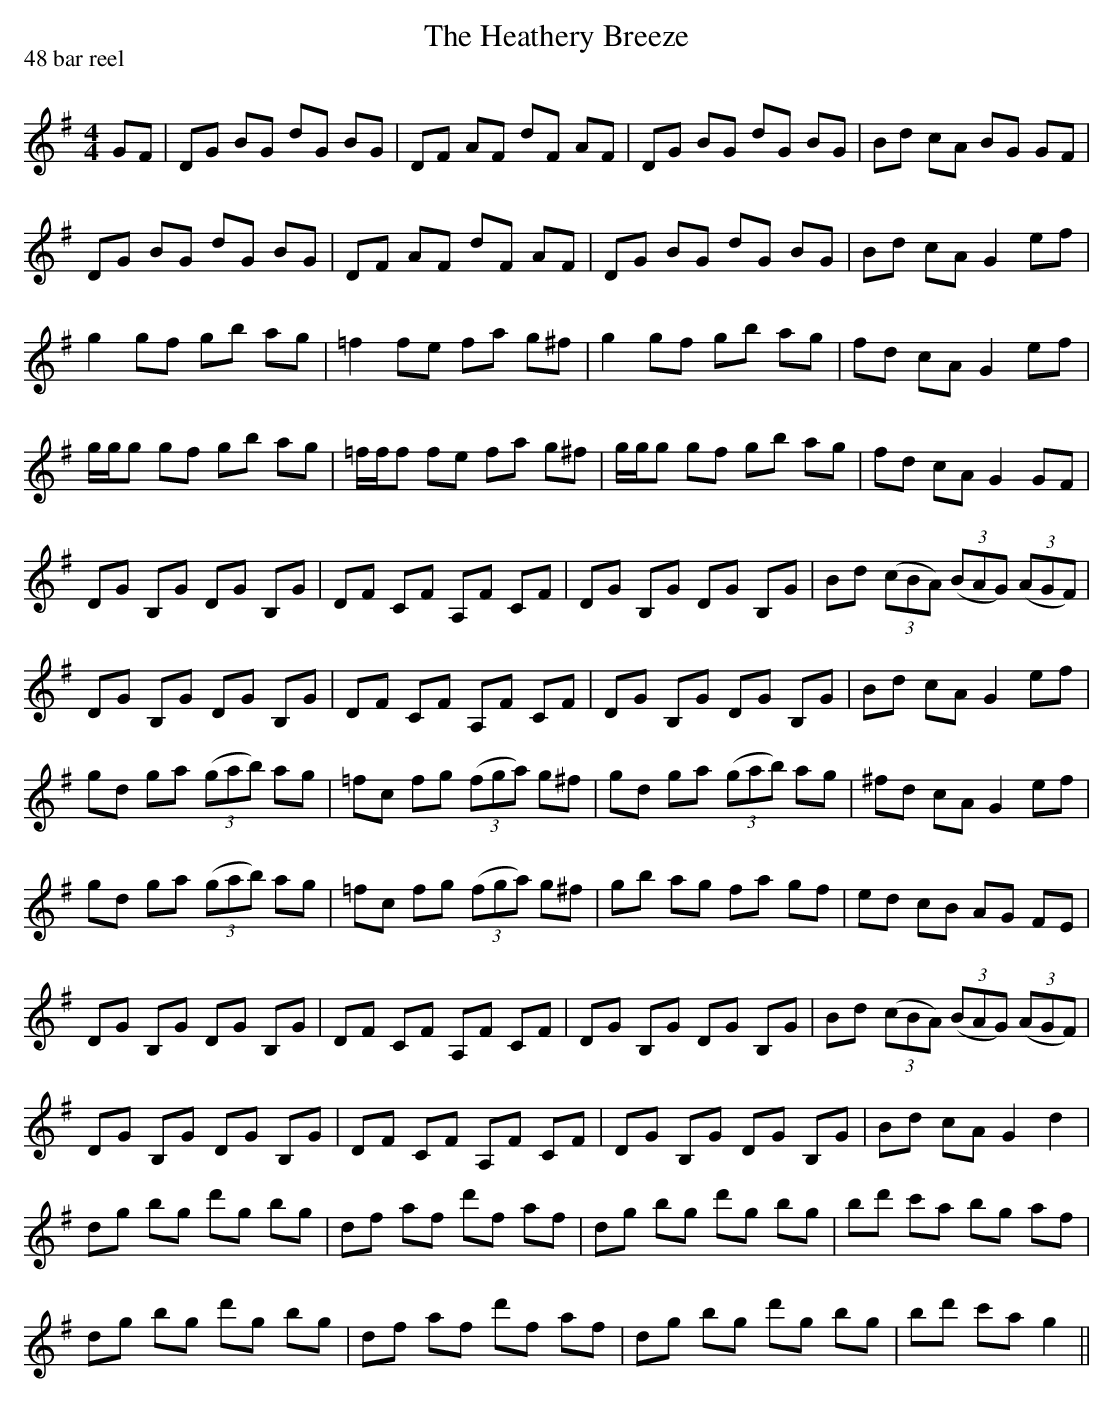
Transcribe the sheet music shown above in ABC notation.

X:1
T: The Heathery Breeze
P:48 bar reel
Q: 232
K:G
M:4/4
L:1/8
GF|DG BG dG BG|DF AF dF AF|DG BG dG BG|Bd cA BG GF|
DG BG dG BG|DF AF dF AF|DG BG dG BG|Bd cA G2 ef|
g2 gf gb ag|=f2 fe fa g^f|g2 gf gb ag|fd cA G2 ef|
g1/2g1/2g gf gb ag|=f1/2f1/2f fe fa g^f|g1/2g1/2g gf gb ag|fd cA G2 GF|
DG B,G DG B,G|DF CF A,F CF|DG B,G DG B,G|Bd ((3cBA) ((3BAG) ((3AGF)|
DG B,G DG B,G|DF CF A,F CF|DG B,G DG B,G|Bd cA G2 ef|
gd ga ((3gab) ag|=fc fg ((3fga) g^f|gd ga ((3gab) ag|^fd cA G2 ef|
gd ga ((3gab) ag|=fc fg ((3fga) g^f|gb ag fa gf|ed cB AG FE|
DG B,G DG B,G|DF CF A,F CF|DG B,G DG B,G|Bd ((3cBA) ((3BAG) ((3AGF)|
DG B,G DG B,G|DF CF A,F CF|DG B,G DG B,G|Bd cA G2 d2|
dg bg d'g bg|df af d'f af|dg bg d'g bg|bd' c'a bg af|
dg bg d'g bg|df af d'f af|dg bg d'g bg|bd' c'a g2||
